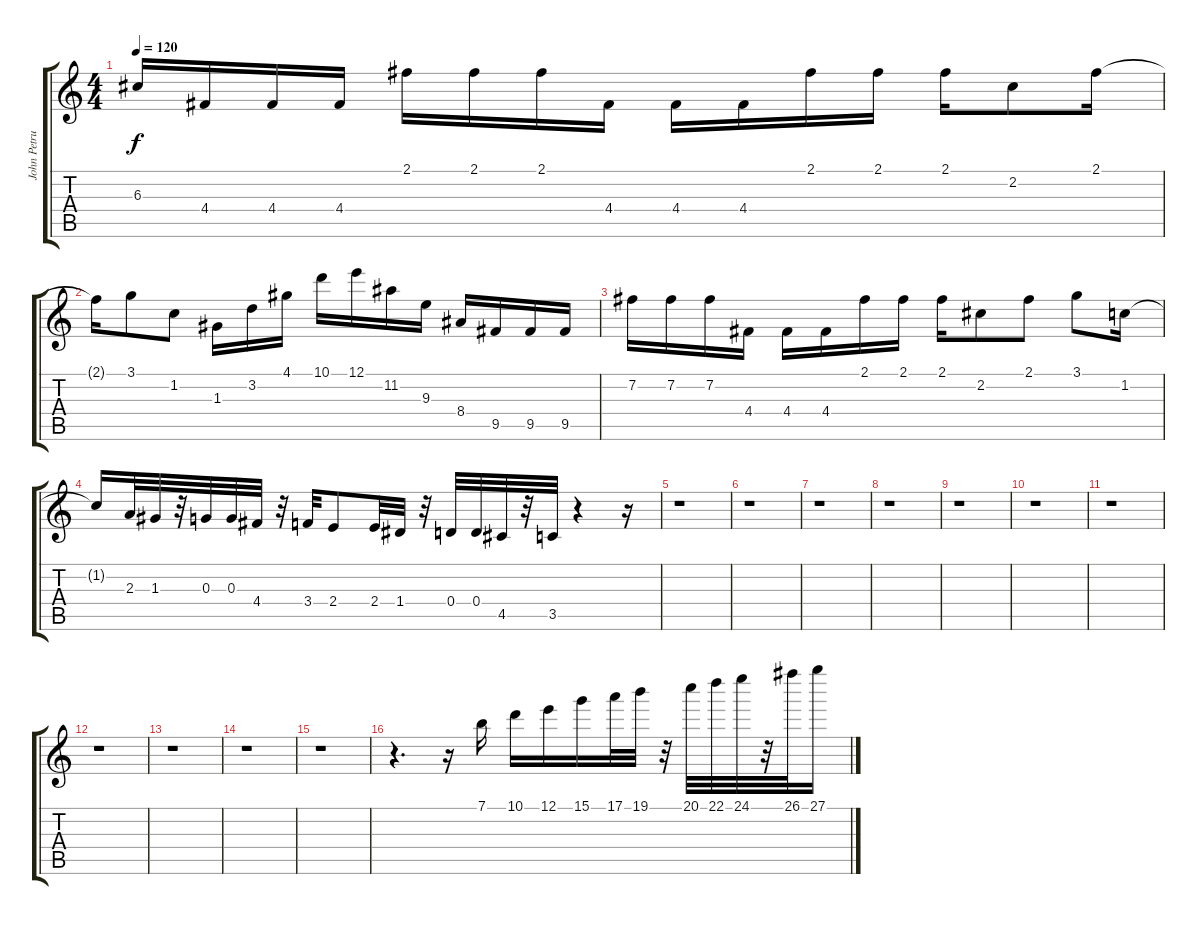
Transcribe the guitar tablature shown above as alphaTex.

\track ("John Petrucci - Disto 1" "John Petru") {instrument distortionguitar}
\staff {score tabs}
\tuning (E4 B3 G3 D3 A2 E2) {hide}
\ts (4 4)
\tempo 120
\clef g2
\ks c
6.3.16{dy f} 4.4.16 4.4.16 4.4.16 2.1.16 2.1.16 2.1.16 4.4.16 4.4.16 4.4.16 2.1.16 2.1.16 2.1.16 2.2.8 2.1.16 |
2.1{t}.16 3.1.8 1.2.8 1.3.16 3.2.16 4.1.16 10.1.16 12.1.16 11.2.16 9.3.16 8.4.16 9.5.16 9.5.16 9.5.16 |
7.2.16 7.2.16 7.2.16 4.4.16 4.4.16 4.4.16 2.1.16 2.1.16 2.1.16 2.2.8 2.1.8 3.1.8 1.2.16 |
1.2{t}.16 2.3.32 1.3.32 r.32 0.3.32 0.3.32 4.4.32 r.32 3.4.32 2.4.8 2.4.32 1.4.32 r.32 0.4.32 0.4.32 4.5.32 r.32 3.5.32 r.4 r.16 |
r.1 |
r.1 |
r.1 |
r.1 |
r.1 |
r.1 |
r.1 |
r.1 |
r.1 |
r.1 |
r.1 |
r.4{d} r.16 7.1.16 10.1.16 12.1.16 15.1.16 17.1.32 19.1.32 r.32 20.1.32 22.1.32 24.1.32 r.32 26.1.32 27.1.16
